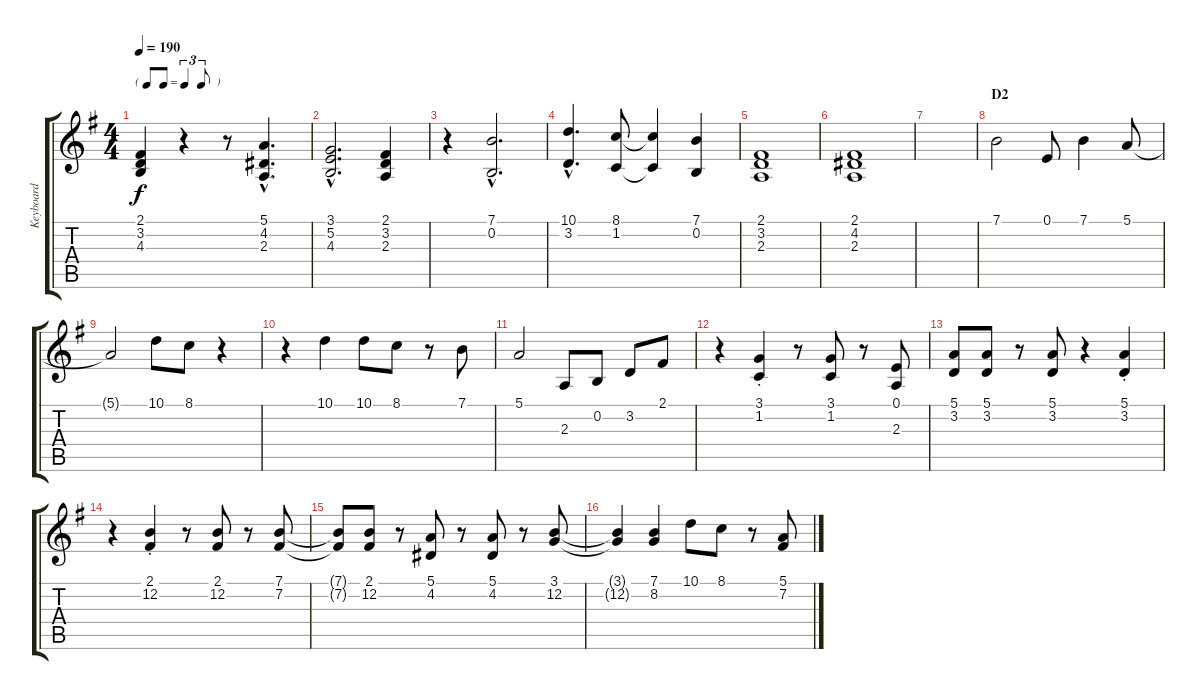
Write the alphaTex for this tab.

\track ("Keyboard" "Keyboard") {instrument rockorgan}
\staff {score tabs}
\tuning (E4 B3 G3 D3 A2 E2) {hide}
\ts (4 4)
\tf triplet8th
\tempo 190
\clef g2
\ks g
(2.1 3.2 4.3).4{dy f} r.4 r.8 (5.1{hac} 4.2{hac} 2.3{hac}).4{d} |
(3.1{hac} 5.2{hac} 4.3{hac}).2{d} (2.1 3.2 2.3).4 |
r.4 (7.1{hac} 0.2{hac}).2{d} |
(10.1{hac} 3.2{hac}).4{d} (8.1 1.2).8 (8.1{t} 1.2{t}).4 (7.1 0.2).4 |
(2.1 3.2 2.3).1 |
(2.1 4.2 2.3).1 |
|
\section ("" "D2")
7.1.2{instrument lead2sawtooth} 0.1.8 7.1.4 5.1.8 |
5.1{t}.2 10.1.8 8.1.8 r.4 |
r.4 10.1.4 10.1.8 8.1.8 r.8 7.1.8 |
5.1.2 2.3.8 0.2.8 3.2.8 2.1.8 |
r.4 (3.1{st} 1.2{st}).4 r.8 (3.1 1.2).8 r.8 (0.1 2.3).8 |
(5.1 3.2).8 (5.1 3.2).8 r.8 (5.1 3.2).8 r.4 (5.1{st} 3.2{st}).4 |
r.4 (2.1{st} 12.2{st}).4 r.8 (2.1 12.2).8 r.8 (7.1 7.2).8 |
(7.1{t} 7.2{t}).8 (2.1 12.2).8 r.8 (5.1 4.2).8 r.8 (5.1 4.2).8 r.8 (3.1 12.2).8 |
(3.1{t} 12.2{t}).4 (7.1 8.2).4 10.1.8 8.1.8 r.8 (5.1 7.2).8
